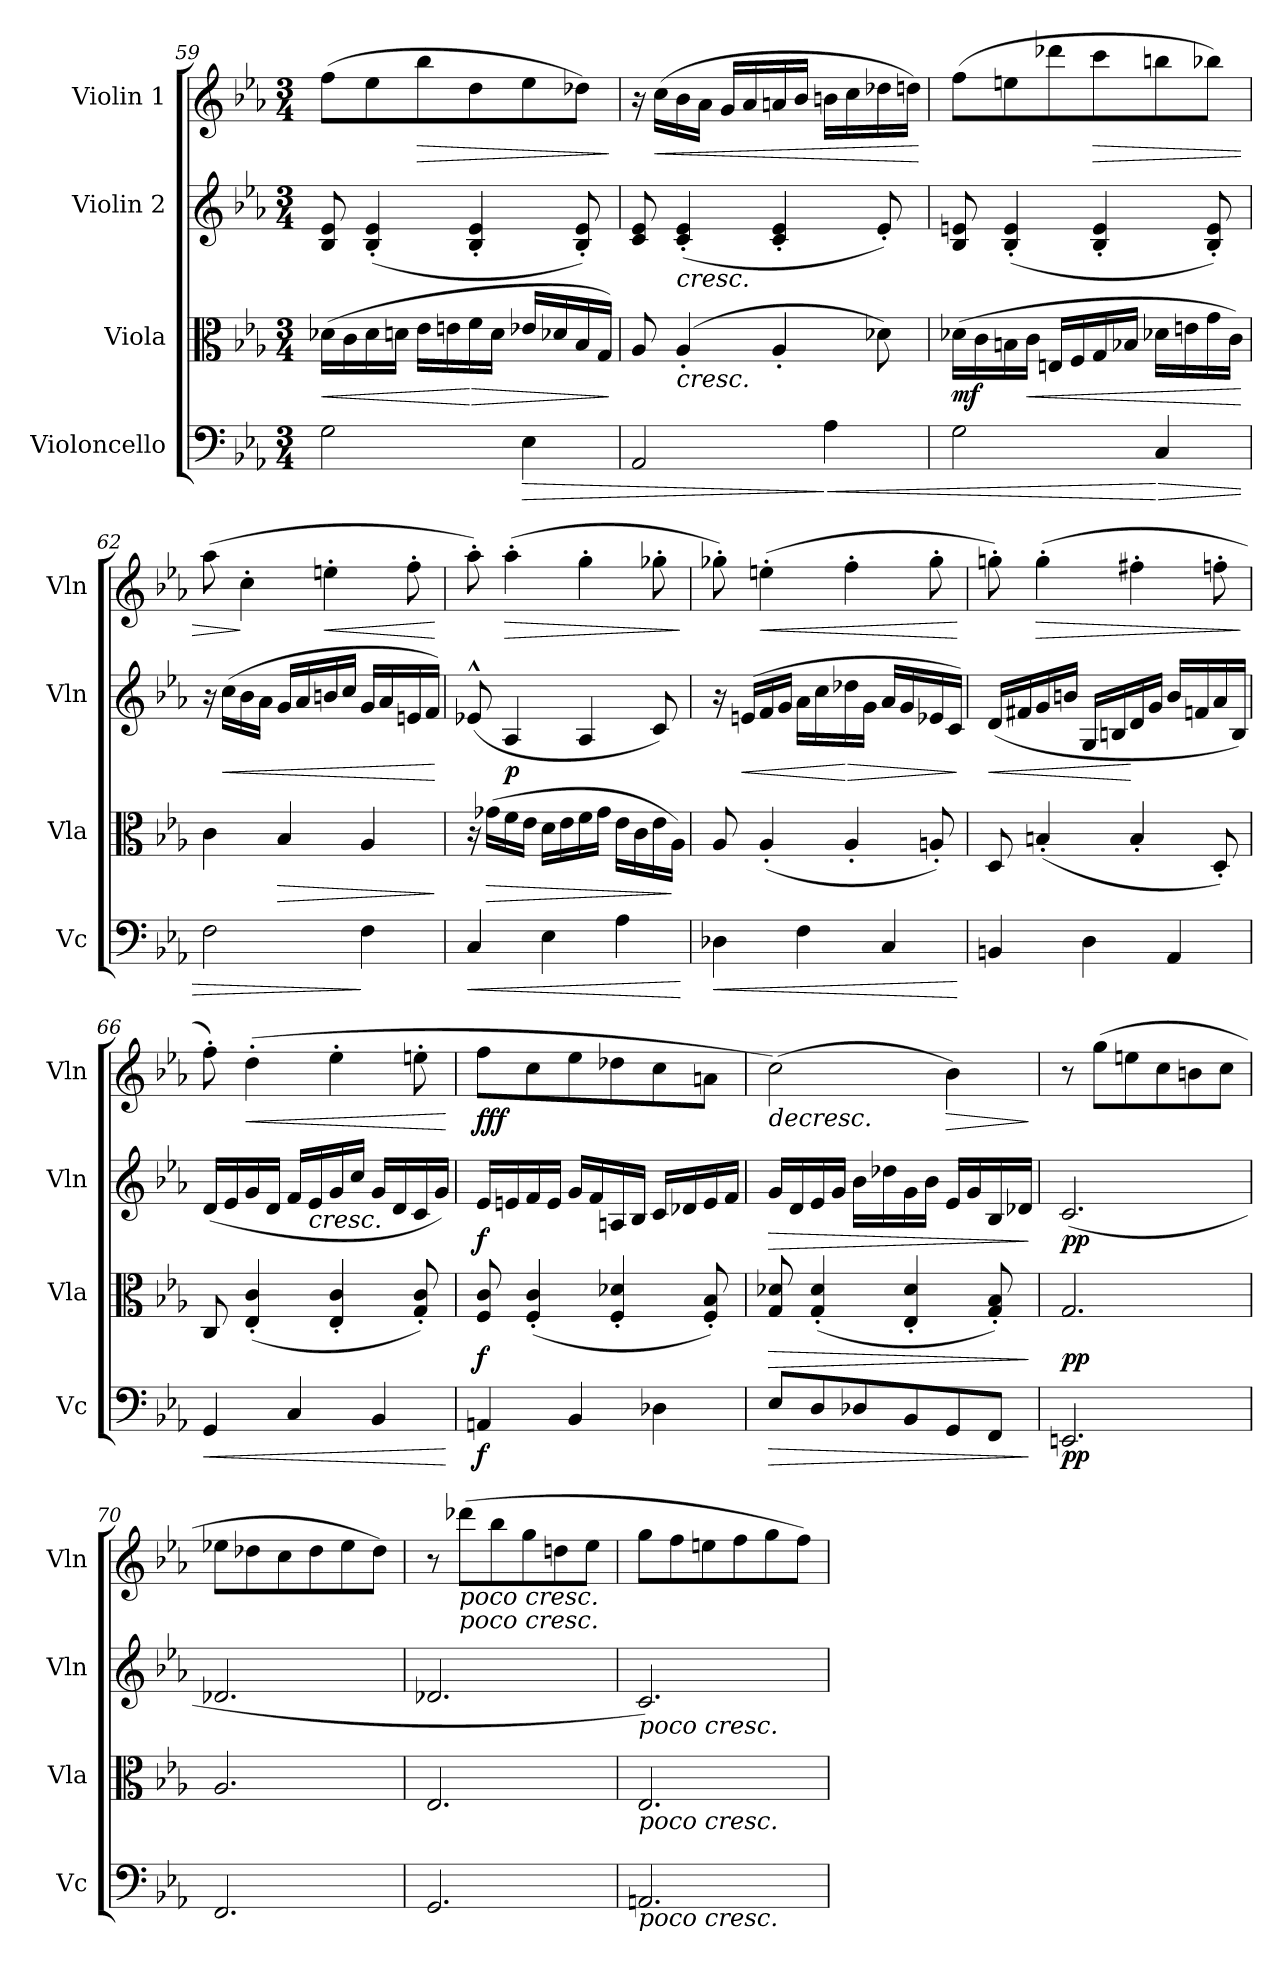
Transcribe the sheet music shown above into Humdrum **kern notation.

**kern	**dynam	**kern	**dynam	**kern	**dynam	**kern	**dynam
*part4	*part4	*part3	*part3	*part2	*part2	*part1	*part1
*staff4	*staff4	*staff3	*staff3	*staff2	*staff2	*staff1	*staff1
*I"Violoncello	*	*I"Viola	*	*I"Violin 2	*	*I"Violin 1	*
*I'Vc	*	*I'Vla	*	*I'Vln	*	*I'Vln	*
*clefF4	*	*clefC3	*	*clefG2	*	*clefG2	*
*k[b-e-a-]	*	*k[b-e-a-]	*	*k[b-e-a-]	*	*k[b-e-a-]	*
*M3/4	*	*M3/4	*	*M3/4	*	*M3/4	*
=59	=59	=59	=59	=59	=59	=59	=59
!	!	!	!LO:HP:b	!	!	!	!
2G\	.	(16d-X\LL	<	8B-/ 8e-/	.	(8ff\L	.
.	.	16c\	.	.	.	.	.
.	.	16d-\	.	(4B-/' 4e-/'	.	8ee-\	.
.	.	16dn\JJ	.	.	.	.	.
!	!	!	!	!	!	!	!LO:HP:b
.	.	16e-\LL	.	.	.	8bb-\	>
.	.	16en\	.	.	.	.	.
!	!	!	!LO:HP:n=1:b	!	!	!	!
.	.	16f\	[ >	4B-/' 4e-/'	.	8dd\	.
.	.	16d\JJ	.	.	.	.	.
!	!LO:HP:b	!	!	!	!	!	!
4E-\	>	16e-X/LL	.	.	.	8ee-\	.
.	.	16d-X/	.	.	.	.	.
.	.	16B-/	.	8B-/' 8e-/')	.	8dd-X\J)	.
.	.	16G/JJ)	.	.	.	.	.
.	.	.	]	.	.	.	]
=60	=60	=60	=60	=60	=60	=60	=60
2AA-/	.	8A-/	.	8c/ 8e-/	.	16r	.
!	!	!	!	!	!	!	!LO:HP:b
.	.	.	.	.	.	(16cc\LL	<
!	!	!	!	!LO:TX:b:i:t=cresc.	!	!	!
!	!	!LO:TX:b:i:t=cresc.	!	!	!	!	!
.	.	(4A-'/	.	(4c/' 4e-/'	.	16b-\	.
.	.	.	.	.	.	16a-\JJ	.
.	.	.	.	.	.	16g/LL	.
.	.	.	.	.	.	16a-/	.
.	.	4A-'/	.	4c/' 4e-/'	.	16an/	.
.	.	.	.	.	.	16b-/JJ	.
!	!LO:HP:n=1:b	!	!	!	!	!	!
4A-\	] <	.	.	.	.	16bn\LL	.
.	.	.	.	.	.	16cc\	.
.	.	8d-X\)	.	8e-'/)	.	16dd-X\	.
.	.	.	.	.	.	16ddn\JJ)	.
.	.	.	.	.	.	.	[
!!LO:LB:g=z
=61	=61	=61	=61	=61	=61	=61	=61
!	!	!	!LO:DY:b	!	!	!	!
2G\	.	(16d-X\LL	mf	8B-/ 8en/	.	(8ff\L	.
.	.	16c\	.	.	.	.	.
.	.	16Bn\	.	(4B-/' 4e/'	.	8een\	.
!	!	!	!LO:HP:b	!	!	!	!
.	.	16c\JJ	<	.	.	.	.
.	.	16En/LL	.	.	.	8ddd-X\	.
.	.	16F/	.	.	.	.	.
!	!	!	!	!	!	!	!LO:HP:b
.	.	16G/	.	4B-/' 4e/'	.	8ccc\	>
.	.	16B-X/JJ	.	.	.	.	.
!	!LO:HP:n=1:b	!	!	!	!	!	!
4C/	[ >	16d-X\LL	.	.	.	8bbn\	.
.	.	16en\	.	.	.	.	.
.	.	16g\	.	8B-/' 8e/')	.	8bb-X\J)	.
.	.	16c\JJ)	.	.	.	.	.
.	.	.	[	.	.	.	.
=62	=62	=62	=62	=62	=62	=62	=62
2F\	.	4c\	.	16r	.	(8aa-\	.
!	!	!	!	!	!LO:HP:b	!	!
.	.	.	.	(<16cc\LL	<	.	.
.	.	.	.	16b-\	.	4cc'\	]
.	.	.	.	16a-\JJ	.	.	.
!	!	!	!LO:HP:b	!	!	!	!
.	.	4B-/	>	16g/LL	.	.	.
.	.	.	.	16a-/	.	.	.
!	!	!	!	!	!	!	!LO:HP:b
.	.	.	.	16bn/	.	4een'\	<
.	.	.	.	16cc/JJ	.	.	.
4F\	]	4A-/	.	16g/LL	.	.	.
.	.	.	.	16a-/	.	.	.
.	.	.	.	16en/	.	8ff'\	.
.	.	.	.	16f/JJ)	.	.	.
.	.	.	]	.	[	.	[
=63	=63	=63	=63	=63	=63	=63	=63
!	!LO:HP:b	!	!	!	!	!	!
4C/	<	16r	.	(<8e-X^^/	.	8aa-'\)	.
!	!	!	!LO:HP:b	!	!	!	!
.	.	(16g-X\LL	>	.	.	.	.
!	!	!	!	!	!LO:DY:b	!	!LO:HP:b
.	.	16f\	.	4A-/	p	(4aa-'\	>
.	.	16e-\JJ	.	.	.	.	.
4E-\	.	16d\LL	.	.	.	.	.
.	.	16e-\	.	.	.	.	.
.	.	16f\	.	4A-/	.	4gg'\	.
.	.	16g-\JJ	.	.	.	.	.
4A-\	.	16e-\LL	.	.	.	.	.
.	.	16c\	.	.	.	.	.
.	.	16e-\	.	8c/)	.	8gg-X'\	.
.	.	16A-\JJ)	]	.	.	.	.
.	[	.	.	.	.	.	]
=64	=64	=64	=64	=64	=64	=64	=64
!	!LO:HP:b	!	!	!	!	!	!
4D-X\	<	8A-/	.	16r	.	8gg-X'\)	.
!	!	!	!	!	!LO:HP:b	!	!
.	.	.	.	(16en/LL	<	.	.
!	!	!	!	!	!	!	!LO:HP:b
.	.	(4A-'/	.	16f/	.	(4een'\	<
.	.	.	.	16g/JJ	.	.	.
4F\	.	.	.	16a-\LL	.	.	.
.	.	.	.	16cc\	.	.	.
!	!	!	!	!	!LO:HP:n=1:b	!	!
.	.	4A-'/	.	16dd-X\	[ >	4ff'\	.
.	.	.	.	16g\JJ	.	.	.
4C/	.	.	.	16a-/LL	.	.	.
.	.	.	.	16g/	.	.	.
.	.	8An'/)	.	16e-X/	.	8gg-'\	.
.	.	.	.	16c/JJ)	.	.	.
.	[	.	.	.	]	.	[
!!LO:LB:g=z
=65	=65	=65	=65	=65	=65	=65	=65
!	!	!	!	!	!LO:HP:b	!	!
4BBn/	.	8D/	.	(16d/LL	<	8ggn'\)	.
.	.	.	.	16f#X/	.	.	.
!	!	!	!	!	!	!	!LO:HP:b
.	.	(4Bn'/	.	16g/	.	(4gg'\	>
.	.	.	.	16bn/JJ	.	.	.
4D\	.	.	.	16G/LL	.	.	.
.	.	.	.	16Bn/	.	.	.
.	.	4B'/	.	16d/	[	4ff#X'\	.
.	.	.	.	16g/JJ	.	.	.
4AA-/	.	.	.	16b/LL	.	.	.
.	.	.	.	16fn/	.	.	.
.	.	8D'/)	.	16a-/	.	8ffn'\	.
.	.	.	.	16B/JJ)	.	.	.
.	.	.	.	.	.	.	]
=66	=66	=66	=66	=66	=66	=66	=66
!	!LO:HP:b	!	!	!	!	!	!
4GG/	<	8C/	.	(<16d/LL	.	8ff'\)	.
.	.	.	.	16e-/	.	.	.
!	!	!	!	!	!	!	!LO:HP:b
.	.	(4E-/' 4c/'	.	16g/	.	(4dd'\	<
.	.	.	.	16d/JJ	.	.	.
4C/	.	.	.	16f/LL	.	.	.
!	!	!	!	!LO:TX:b:i:t=cresc.	!	!	!
.	.	.	.	16e-/	.	.	.
.	.	4E-/' 4c/'	.	16g/	.	4ee-'\	.
.	.	.	.	16cc/JJ	.	.	.
4BB-/	.	.	.	16g/LL	.	.	.
.	.	.	.	16d/	.	.	.
.	.	8G/' 8c/')	.	16c/	.	8een'\	.
.	.	.	.	16g/JJ)	.	.	.
.	[	.	.	.	.	.	[
=67	=67	=67	=67	=67	=67	=67	=67
!	!LO:DY:b	!	!LO:DY:b	!	!LO:DY:b	!	!LO:DY:b
!	!	!	!	!	!	!	!LO:DY:n=1:b
!	!	!	!	!	!	!	!LO:DY:n=2:b
4AAn/	f	8F/ 8c/	f	16e-/LL	f	8ff\L	f f f
.	.	.	.	16en/	.	.	.
.	.	(4F/' 4c/'	.	16f/	.	8cc\	.
.	.	.	.	16e/JJ	.	.	.
4BB-/	.	.	.	16g/LL	.	8ee-\	.
.	.	.	.	16f/	.	.	.
.	.	4F/' 4d-X/'	.	16An/	.	8dd-X\	.
.	.	.	.	16B-/JJ	.	.	.
4D-X\	.	.	.	16c/LL	.	8cc\	.
.	.	.	.	16d-X/	.	.	.
.	.	8F/' 8B-/')	.	16e/	.	8an\J	.
.	.	.	.	16f/JJ	.	.	.
=68	=68	=68	=68	=68	=68	=68	=68
!	!LO:HP:b	!	!LO:HP:b	!	!LO:HP:b	!	!LO:HP:b
8E-/L	>	8G/ 8d-X/	>	16g/LL	>	(2cc\)	>
.	.	.	.	16d/	.	.	.
8D/	.	(4G/' 4d-/'	.	16e-/	.	.	.
.	.	.	.	16g/JJ	.	.	.
8D-X/	.	.	.	16b-\LL	.	.	.
.	.	.	.	16dd-X\	.	.	.
8BB-/	.	4E-/' 4d-/'	.	16g\	.	.	.
.	.	.	.	16b-\JJ	.	.	.
!	!	!	!	!	!	!	!LO:HP:b
8GG/	.	.	.	16e-/LL	.	4b-\)	>
.	.	.	.	16g/	.	.	.
8FF/J	.	8G/' 8B-/')	.	16B-/	.	.	.
.	.	.	.	16d-X/JJ	.	.	.
.	]	.	]	.	]	.	] ]
!!LO:LB:g=z
=69	=69	=69	=69	=69	=69	=69	=69
!	!LO:DY:b	!	!LO:DY:b	!	!LO:DY:b	!	!
2.EEn/	pp	2.G/	pp	(<2.c/	pp	8r	.
!	!	!	!	!	!	!	!LO:DY:b
!	!	!	!	!	!	!	!LO:DY:n=1:b
.	.	.	.	.	.	(8gg\L	pp other-dynamics
.	.	.	.	.	.	8een\	.
.	.	.	.	.	.	8cc\	.
.	.	.	.	.	.	8bn\	.
.	.	.	.	.	.	8cc\J	.
=70	=70	=70	=70	=70	=70	=70	=70
2.FF/	.	2.A-/	.	2.d-X/	.	8ee-X\L	.
.	.	.	.	.	.	8dd-X\	.
.	.	.	.	.	.	8cc\	.
.	.	.	.	.	.	8dd-\	.
.	.	.	.	.	.	8ee-\	.
.	.	.	.	.	.	8dd-\J)	.
=71	=71	=71	=71	=71	=71	=71	=71
2.GG/	.	2.E-/	.	2.d-X/	.	8r	.
!	!	!	!	!	!	!LO:TX:b:i:t=poco cresc.	!
!	!	!	!	!	!	!LO:TX:b:i:t=poco cresc.	!
.	.	.	.	.	.	(8ddd-X\L	.
.	.	.	.	.	.	8bb-\	.
.	.	.	.	.	.	8gg\	.
.	.	.	.	.	.	8ddn\	.
.	.	.	.	.	.	8ee-\J	.
=72	=72	=72	=72	=72	=72	=72	=72
!	!	!	!	!LO:TX:b:i:t=poco cresc.	!	!	!
!	!	!LO:TX:b:i:t=poco cresc.	!	!	!	!	!
!LO:TX:b:i:t=poco cresc.	!	!	!	!	!	!	!
2.AAn/	.	2.E-/	.	2.c/)	.	8gg\L	.
.	.	.	.	.	.	8ff\	.
.	.	.	.	.	.	8een\	.
.	.	.	.	.	.	8ff\	.
.	.	.	.	.	.	8gg\	.
.	.	.	.	.	.	8ff\J)	.
=	=	=	=	=	=	=	=
*-	*-	*-	*-	*-	*-	*-	*-
